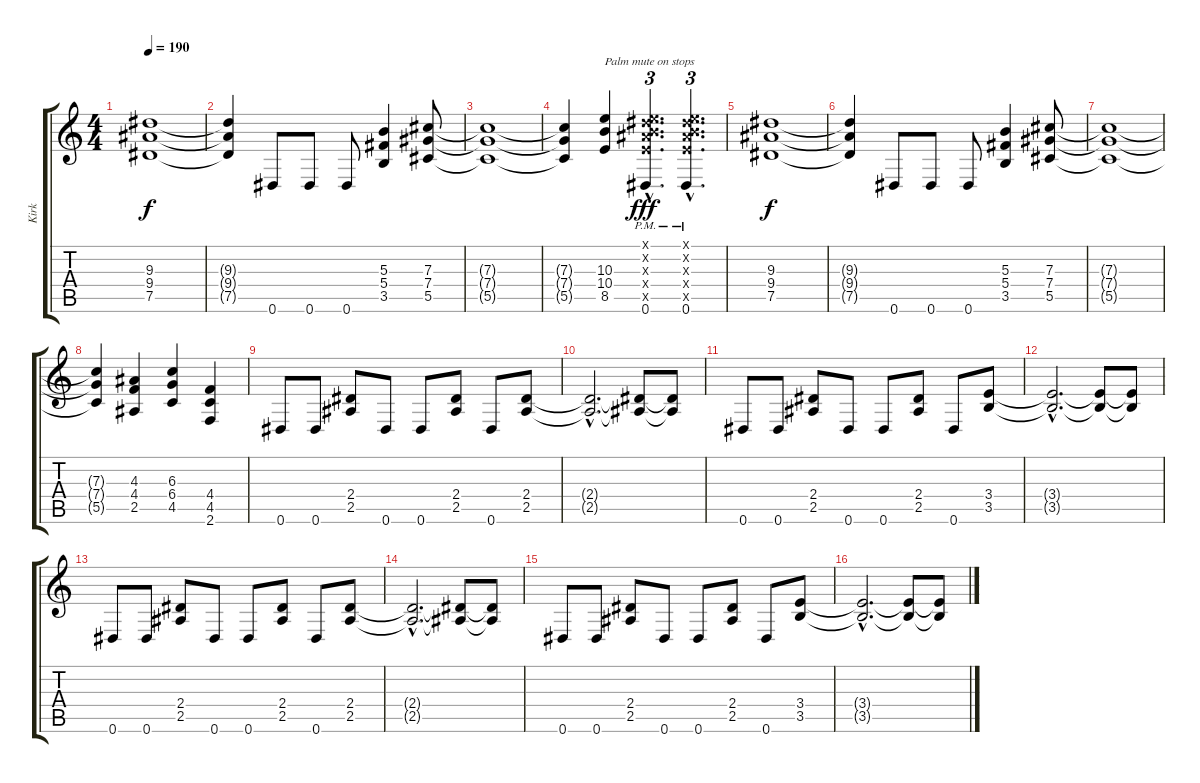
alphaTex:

\track ("Kirk" "Kirk") {instrument overdrivenguitar}
\staff {score tabs}
\tuning (Eb4 Bb3 Gb3 Db3 Ab2 Eb2) {hide}
\ts (4 4)
\tempo 190
\clef g2
\ks c
(9.3 9.4 7.5).1{dy f} |
(9.3{t} 9.4{t} 7.5{t}).4 0.6.8 0.6.8 0.6.8 (5.3 5.4 3.5).4 (7.3 7.4 5.5).8 |
(7.3{t} 7.4{t} 5.5{t}).1 |
(7.3{t} 7.4{t} 5.5{t}).4 (10.3 10.4 8.5).4{txt "Palm mute on stops"} (0.1{hac x} 0.2{hac x} 10.3{hac x} 10.4{hac x} 8.5{hac x} 0.6{hac pm}).4{d tu (3 2) dy fff} (0.1{hac x} 0.2{hac x} 10.3{hac x} 10.4{hac x} 8.5{hac x} 0.6{hac pm}).4{d tu (3 2)} |
(9.3 9.4 7.5).1{dy f} |
(9.3{t} 9.4{t} 7.5{t}).4 0.6.8 0.6.8 0.6.8 (5.3 5.4 3.5).4 (7.3 7.4 5.5).8 |
(7.3{t} 7.4{t} 5.5{t}).1 |
(7.3{t} 7.4{t} 5.5{t}).4 (4.3 4.4 2.5).4 (6.3 6.4 4.5).4 (4.4 4.5 2.6).4 |
0.6.8 0.6.8 (2.4 2.5).8 0.6.8 0.6.8 (2.4 2.5).8 0.6.8 (2.4 2.5).8 |
(2.4{hac t} 2.5{hac t}).2{d} (2.4{t} 2.5{t}).8 (2.4{t} 2.5{t}).8 |
0.6.8 0.6.8 (2.4 2.5).8 0.6.8 0.6.8 (2.4 2.5).8 0.6.8 (3.4 3.5).8 |
(3.4{hac t} 3.5{hac t}).2{d} (3.4{t} 3.5{t}).8 (3.4{t} 3.5{t}).8 |
0.6.8 0.6.8 (2.4 2.5).8 0.6.8 0.6.8 (2.4 2.5).8 0.6.8 (2.4 2.5).8 |
(2.4{hac t} 2.5{hac t}).2{d} (2.4{t} 2.5{t}).8 (2.4{t} 2.5{t}).8 |
0.6.8 0.6.8 (2.4 2.5).8 0.6.8 0.6.8 (2.4 2.5).8 0.6.8 (3.4 3.5).8 |
(3.4{hac t} 3.5{hac t}).2{d} (3.4{t} 3.5{t}).8 (3.4{t} 3.5{t}).8
